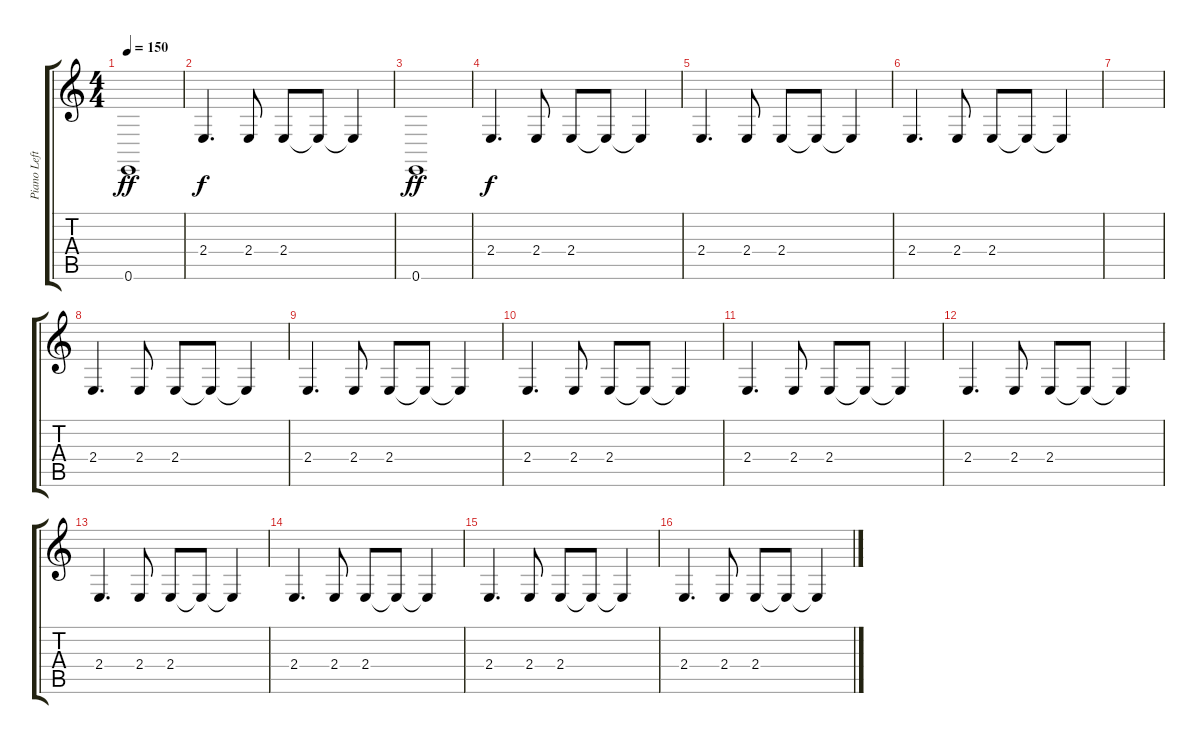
\track ("Piano Left Hand" "Piano Left") {instrument brightacousticpiano}
\staff {score tabs}
\tuning (E4 B3 G3 D3 A2 E2) {hide}
\ts (4 4)
\tempo 150
\clef g2
\ks c
0.6.1{dy ff} |
2.4.4{d dy f} 2.4.8 2.4.8 2.4{t}.8 2.4{t}.4 |
0.6.1{dy ff} |
2.4.4{d dy f} 2.4.8 2.4.8 2.4{t}.8 2.4{t}.4 |
2.4.4{d} 2.4.8 2.4.8 2.4{t}.8 2.4{t}.4 |
2.4.4{d} 2.4.8 2.4.8 2.4{t}.8 2.4{t}.4 |
|
2.4.4{d} 2.4.8 2.4.8 2.4{t}.8 2.4{t}.4 |
2.4.4{d} 2.4.8 2.4.8 2.4{t}.8 2.4{t}.4 |
2.4.4{d} 2.4.8 2.4.8 2.4{t}.8 2.4{t}.4 |
2.4.4{d} 2.4.8 2.4.8 2.4{t}.8 2.4{t}.4 |
2.4.4{d} 2.4.8 2.4.8 2.4{t}.8 2.4{t}.4 |
2.4.4{d} 2.4.8 2.4.8 2.4{t}.8 2.4{t}.4 |
2.4.4{d} 2.4.8 2.4.8 2.4{t}.8 2.4{t}.4 |
2.4.4{d} 2.4.8 2.4.8 2.4{t}.8 2.4{t}.4 |
2.4.4{d} 2.4.8 2.4.8 2.4{t}.8 2.4{t}.4
